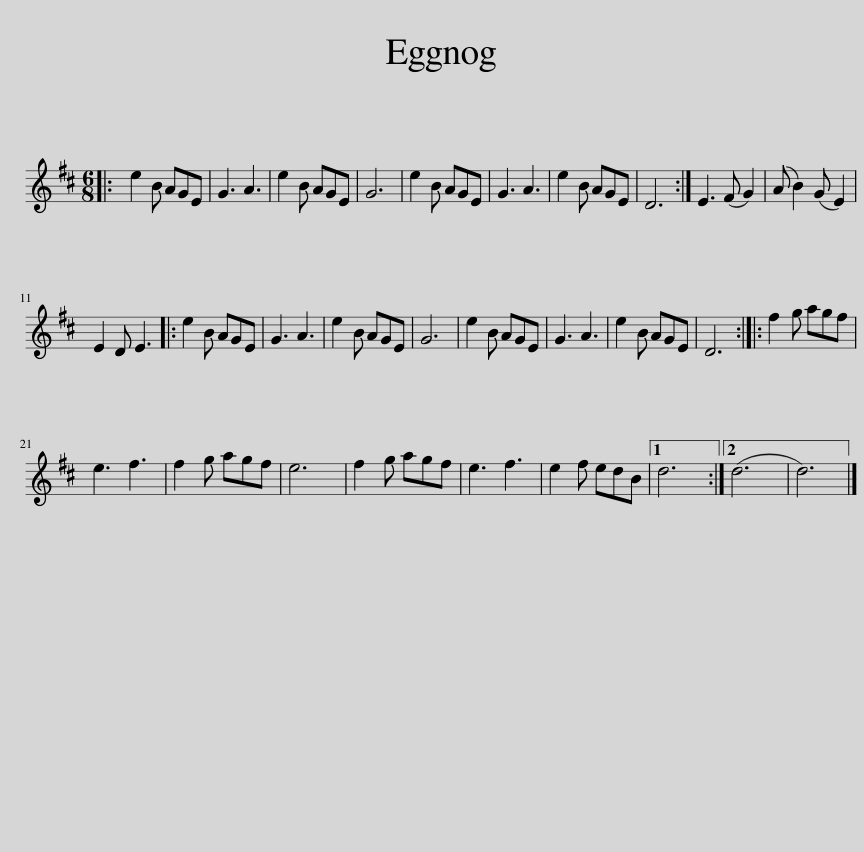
X:1
L:1/8
M:6/8
I:linebreak $
K:D
V:1 treble
V:1
|: e2 B AGE | G3 A3 | e2 B AGE | G6 | e2 B AGE | %5
 G3 A3 | e2 B AGE | D6 :| E3 (F G2) | (A B2) (G E2) |$ %10
 E2 D E3 |: e2 B AGE | G3 A3 | e2 B AGE | G6 | %15
 e2 B AGE | G3 A3 | e2 B AGE | D6 :: f2 g agf |$ %20
 e3 f3 | f2 g agf | e6 | f2 g agf | e3 f3 | %25
 e2 f edB |1 d6 :|2 (d6 | d6) |] %29
